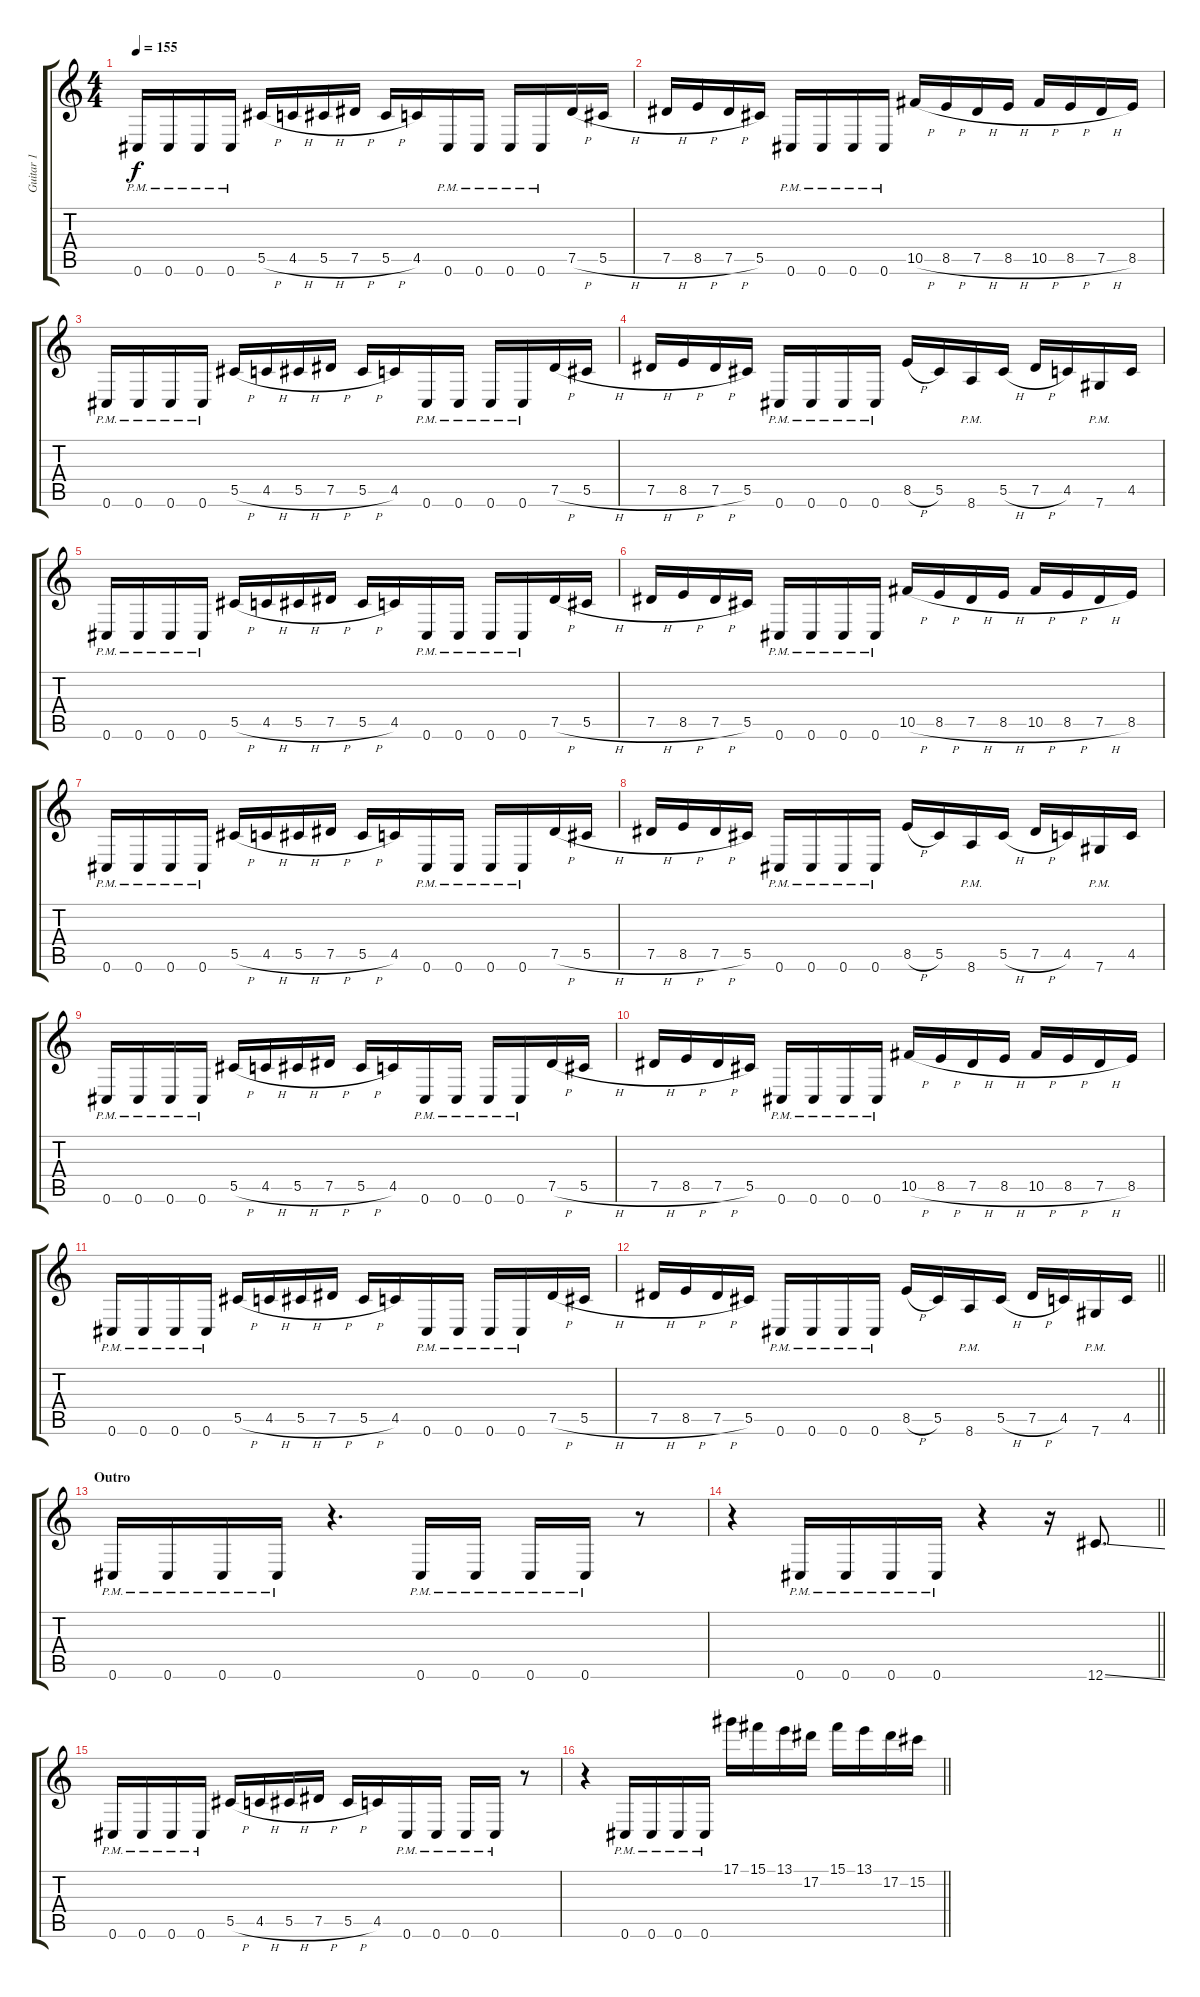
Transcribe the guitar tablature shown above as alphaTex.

\track ("Guitar 1" "Guitar 1") {instrument distortionguitar}
\staff {score tabs}
\tuning (Eb4 Bb3 Gb3 Db3 Ab2 Db2) {hide}
\ts (4 4)
\tempo 155
\clef g2
\ks c
0.6{pm}.16{dy f} 0.6{pm}.16 0.6{pm}.16 0.6{pm}.16 5.5{h}.16 4.5{h}.16 5.5{h}.16 7.5{h}.16 5.5{h}.16 4.5.16 0.6{pm}.16 0.6{pm}.16 0.6{pm}.16 0.6{pm}.16 7.5{h}.16 5.5{h}.16 |
7.5{h}.16 8.5{h}.16 7.5{h}.16 5.5.16 0.6{pm}.16 0.6{pm}.16 0.6{pm}.16 0.6{pm}.16 10.5{h}.16 8.5{h}.16 7.5{h}.16 8.5{h}.16 10.5{h}.16 8.5{h}.16 7.5{h}.16 8.5.16 |
0.6{pm}.16 0.6{pm}.16 0.6{pm}.16 0.6{pm}.16 5.5{h}.16 4.5{h}.16 5.5{h}.16 7.5{h}.16 5.5{h}.16 4.5.16 0.6{pm}.16 0.6{pm}.16 0.6{pm}.16 0.6{pm}.16 7.5{h}.16 5.5{h}.16 |
7.5{h}.16 8.5{h}.16 7.5{h}.16 5.5.16 0.6{pm}.16 0.6{pm}.16 0.6{pm}.16 0.6{pm}.16 8.5{h}.16 5.5.16 8.6{pm}.16 5.5{h}.16 7.5{h}.16 4.5.16 7.6{pm}.16 4.5.16 |
0.6{pm}.16 0.6{pm}.16 0.6{pm}.16 0.6{pm}.16 5.5{h}.16 4.5{h}.16 5.5{h}.16 7.5{h}.16 5.5{h}.16 4.5.16 0.6{pm}.16 0.6{pm}.16 0.6{pm}.16 0.6{pm}.16 7.5{h}.16 5.5{h}.16 |
7.5{h}.16 8.5{h}.16 7.5{h}.16 5.5.16 0.6{pm}.16 0.6{pm}.16 0.6{pm}.16 0.6{pm}.16 10.5{h}.16 8.5{h}.16 7.5{h}.16 8.5{h}.16 10.5{h}.16 8.5{h}.16 7.5{h}.16 8.5.16 |
0.6{pm}.16 0.6{pm}.16 0.6{pm}.16 0.6{pm}.16 5.5{h}.16 4.5{h}.16 5.5{h}.16 7.5{h}.16 5.5{h}.16 4.5.16 0.6{pm}.16 0.6{pm}.16 0.6{pm}.16 0.6{pm}.16 7.5{h}.16 5.5{h}.16 |
7.5{h}.16 8.5{h}.16 7.5{h}.16 5.5.16 0.6{pm}.16 0.6{pm}.16 0.6{pm}.16 0.6{pm}.16 8.5{h}.16 5.5.16 8.6{pm}.16 5.5{h}.16 7.5{h}.16 4.5.16 7.6{pm}.16 4.5.16 |
0.6{pm}.16 0.6{pm}.16 0.6{pm}.16 0.6{pm}.16 5.5{h}.16 4.5{h}.16 5.5{h}.16 7.5{h}.16 5.5{h}.16 4.5.16 0.6{pm}.16 0.6{pm}.16 0.6{pm}.16 0.6{pm}.16 7.5{h}.16 5.5{h}.16 |
7.5{h}.16 8.5{h}.16 7.5{h}.16 5.5.16 0.6{pm}.16 0.6{pm}.16 0.6{pm}.16 0.6{pm}.16 10.5{h}.16 8.5{h}.16 7.5{h}.16 8.5{h}.16 10.5{h}.16 8.5{h}.16 7.5{h}.16 8.5.16 |
0.6{pm}.16 0.6{pm}.16 0.6{pm}.16 0.6{pm}.16 5.5{h}.16 4.5{h}.16 5.5{h}.16 7.5{h}.16 5.5{h}.16 4.5.16 0.6{pm}.16 0.6{pm}.16 0.6{pm}.16 0.6{pm}.16 7.5{h}.16 5.5{h}.16 |
\barLineRight lightlight
7.5{h}.16 8.5{h}.16 7.5{h}.16 5.5.16 0.6{pm}.16 0.6{pm}.16 0.6{pm}.16 0.6{pm}.16 8.5{h}.16 5.5.16 8.6{pm}.16 5.5{h}.16 7.5{h}.16 4.5.16 7.6{pm}.16 4.5.16 |
\section ("" "Outro")
0.6{pm}.16 0.6{pm}.16 0.6{pm}.16 0.6{pm}.16 r.4{d} 0.6{pm}.16 0.6{pm}.16 0.6{pm}.16 0.6{pm}.16 r.8 |
\barLineRight lightlight
r.4 0.6{pm}.16 0.6{pm}.16 0.6{pm}.16 0.6{pm}.16 r.4 r.16 12.6{ss}.8{d} |
0.6{pm}.16 0.6{pm}.16 0.6{pm}.16 0.6{pm}.16 5.5{h}.16 4.5{h}.16 5.5{h}.16 7.5{h}.16 5.5{h}.16 4.5.16 0.6{pm}.16 0.6{pm}.16 0.6{pm}.16 0.6{pm}.16 r.8 |
\barLineRight lightlight
r.4 0.6{pm}.16 0.6{pm}.16 0.6{pm}.16 0.6{pm}.16 17.1.16 15.1.16 13.1.16 17.2.16 15.1.16 13.1.16 17.2.16 15.2.16
